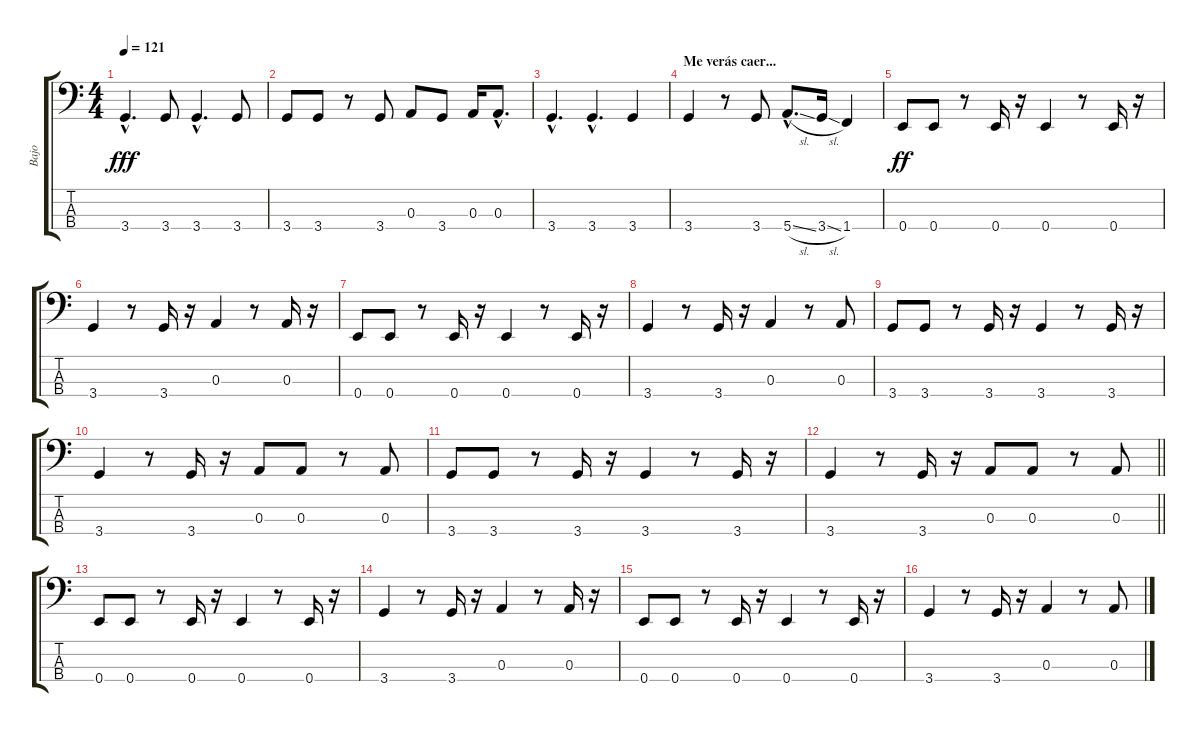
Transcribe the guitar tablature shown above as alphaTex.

\track ("Bajo" "Bajo") {instrument electricbasspick}
\staff {score tabs}
\tuning (G2 D2 A1 E1) {hide}
\ts (4 4)
\tempo 121
\clef f4
\ks c
3.4{hac}.4{d dy fff} 3.4.8 3.4{hac}.4{d} 3.4.8 |
3.4.8 3.4.8 r.8 3.4.8 0.3.8 3.4.8 0.3.16 0.3{hac}.8{d} |
3.4{hac}.4{d} 3.4{hac}.4{d} 3.4.4 |
\section ("" "Me verás caer...")
3.4.4 r.8 3.4.8 5.4{sl hac}.8{d} 3.4{sl}.16 1.4.4 |
0.4.8{dy ff} 0.4.8 r.8 0.4.16 r.16 0.4.4 r.8 0.4.16 r.16 |
3.4.4 r.8 3.4.16 r.16 0.3.4 r.8 0.3.16 r.16 |
0.4.8 0.4.8 r.8 0.4.16 r.16 0.4.4 r.8 0.4.16 r.16 |
3.4.4 r.8 3.4.16 r.16 0.3.4 r.8 0.3.8 |
3.4.8 3.4.8 r.8 3.4.16 r.16 3.4.4 r.8 3.4.16 r.16 |
3.4.4 r.8 3.4.16 r.16 0.3.8 0.3.8 r.8 0.3.8 |
3.4.8 3.4.8 r.8 3.4.16 r.16 3.4.4 r.8 3.4.16 r.16 |
\barLineRight lightlight
3.4.4 r.8 3.4.16 r.16 0.3.8 0.3.8 r.8 0.3.8 |
0.4.8 0.4.8 r.8 0.4.16 r.16 0.4.4 r.8 0.4.16 r.16 |
3.4.4 r.8 3.4.16 r.16 0.3.4 r.8 0.3.16 r.16 |
0.4.8 0.4.8 r.8 0.4.16 r.16 0.4.4 r.8 0.4.16 r.16 |
3.4.4 r.8 3.4.16 r.16 0.3.4 r.8 0.3.8
